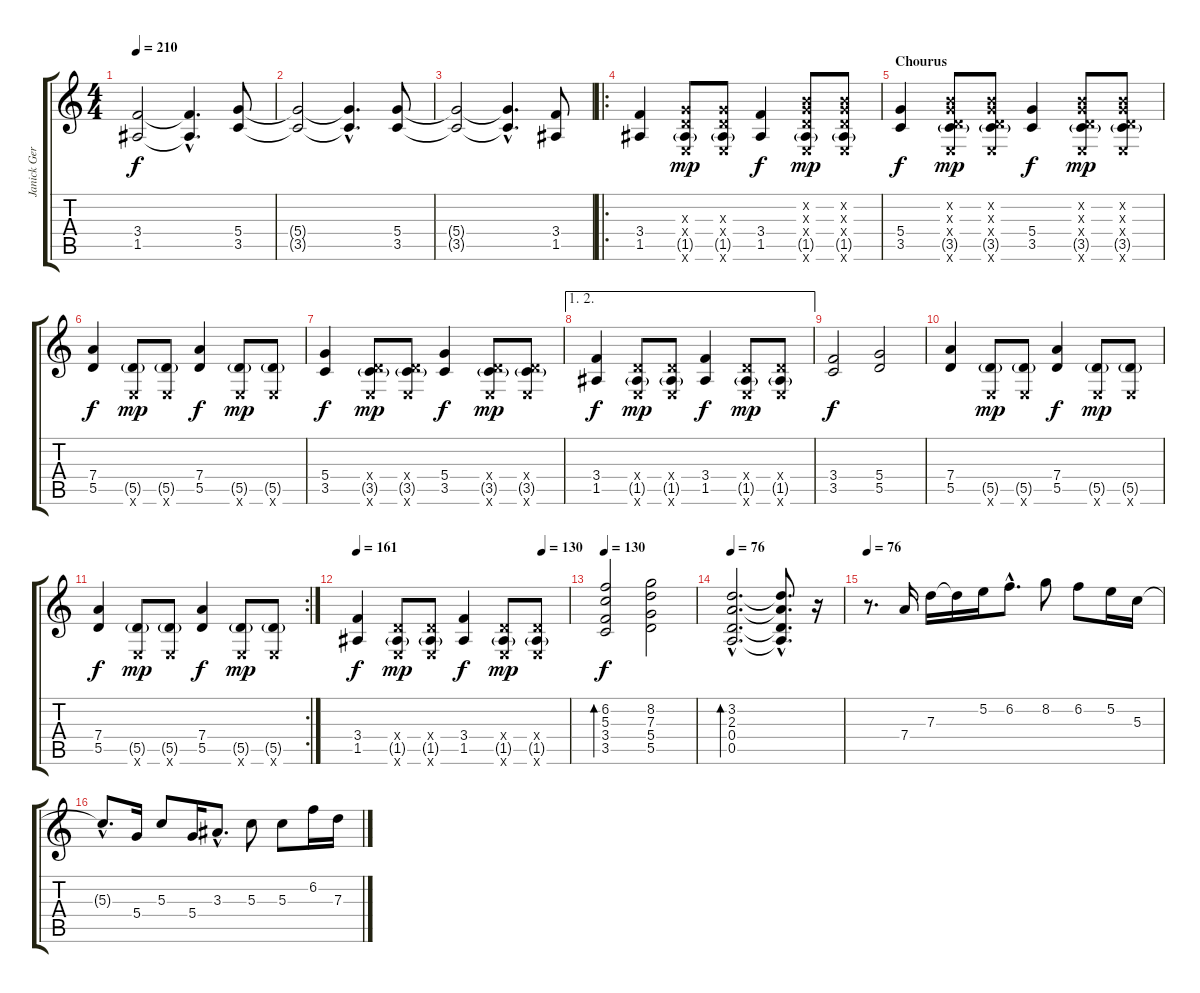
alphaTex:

\track ("Janick Gers" "Janick Ger") {instrument overdrivenguitar}
\staff {score tabs}
\tuning (E4 B3 G3 D3 A2 E2) {hide}
\ts (4 4)
\tempo 210
\clef g2
\ks c
(3.4{t} 1.5{t}).2{dy f} (3.4{hac t} 1.5{hac t}).4{d} (5.4 3.5).8 |
(5.4{t} 3.5{t}).2 (5.4{hac t} 3.5{hac t}).4{d} (5.4 3.5).8 |
(5.4{t} 3.5{t}).2 (5.4{hac t} 3.5{hac t}).4{d} (3.4 1.5).8 |
\ro
(3.4 1.5).4 (0.3{x} 0.4{x} 1.5{g} 0.6{x}).8{dy mp} (0.3{x} 0.4{x} 1.5{g} 0.6{x}).8 (3.4 1.5).4{dy f} (0.2{x} 0.3{x} 0.4{x} 1.5{g} 0.6{x}).8{dy mp} (0.2{x} 0.3{x} 0.4{x} 1.5{g} 0.6{x}).8 |
\section ("" "Chourus")
(5.4 3.5).4{dy f} (0.2{x} 0.3{x} 0.4{x} 3.5{g} 0.6{x}).8{dy mp} (0.2{x} 0.3{x} 0.4{x} 3.5{g} 0.6{x}).8 (5.4 3.5).4{dy f} (0.2{x} 0.3{x} 0.4{x} 3.5{g} 0.6{x}).8{dy mp} (0.2{x} 0.3{x} 0.4{x} 3.5{g} 0.6{x}).8 |
(7.4 5.5).4{dy f} (5.5{g} 0.6{x}).8{dy mp} (5.5{g} 0.6{x}).8 (7.4 5.5).4{dy f} (5.5{g} 0.6{x}).8{dy mp} (5.5{g} 0.6{x}).8 |
(5.4 3.5).4{dy f} (0.4{x} 3.5{g} 0.6{x}).8{dy mp} (0.4{x} 3.5{g} 0.6{x}).8 (5.4 3.5).4{dy f} (0.4{x} 3.5{g} 0.6{x}).8{dy mp} (0.4{x} 3.5{g} 0.6{x}).8 |
\ae (1 2)
(3.4 1.5).4{dy f} (0.4{x} 1.5{g} 0.6{x}).8{dy mp} (0.4{x} 1.5{g} 0.6{x}).8 (3.4 1.5).4{dy f} (0.4{x} 1.5{g} 0.6{x}).8{dy mp} (0.4{x} 1.5{g} 0.6{x}).8 |
(3.4 3.5).2{dy f} (5.4 5.5).2 |
(7.4 5.5).4 (5.5{g} 0.6{x}).8{dy mp} (5.5{g} 0.6{x}).8 (7.4 5.5).4{dy f} (5.5{g} 0.6{x}).8{dy mp} (5.5{g} 0.6{x}).8 |
\rc 2
(7.4 5.5).4{dy f} (5.5{g} 0.6{x}).8{dy mp} (5.5{g} 0.6{x}).8 (7.4 5.5).4{dy f} (5.5{g} 0.6{x}).8{dy mp} (5.5{g} 0.6{x}).8 |
\tempo 161
\tempo (130 0.875)
(3.4 1.5).4{dy f} (0.4{x} 1.5{g} 0.6{x}).8{dy mp} (0.4{x} 1.5{g} 0.6{x}).8 (3.4 1.5).4{dy f} (0.4{x} 1.5{g} 0.6{x}).8{dy mp} (0.4{x} 1.5{g} 0.6{x}).8 |
\tempo 130
(6.2 5.3 3.4 3.5).2{bd 120 dy f} (8.2 7.3 5.4 5.5).2 |
\tempo 76
(3.2{hac} 2.3{hac} 0.4{hac} 0.5{hac}).2{d bd 480} (3.2{hac t} 2.3{hac t} 0.4{hac t} 0.5{hac t}).8{d} r.16 |
\tempo 76
r.8{d volume 13 instrument electricguitarjazz} 7.4.16 7.3.16 7.3{t}.16 5.2.16 6.2{hac}.8{d} 8.2.8 6.2.8 5.2.16 5.3.16 |
5.3{hac t}.8{d} 5.4.16 5.3.8 5.4.16 3.3{hac}.8{d} 5.3.8 5.3.8 6.2.16 7.3.16
